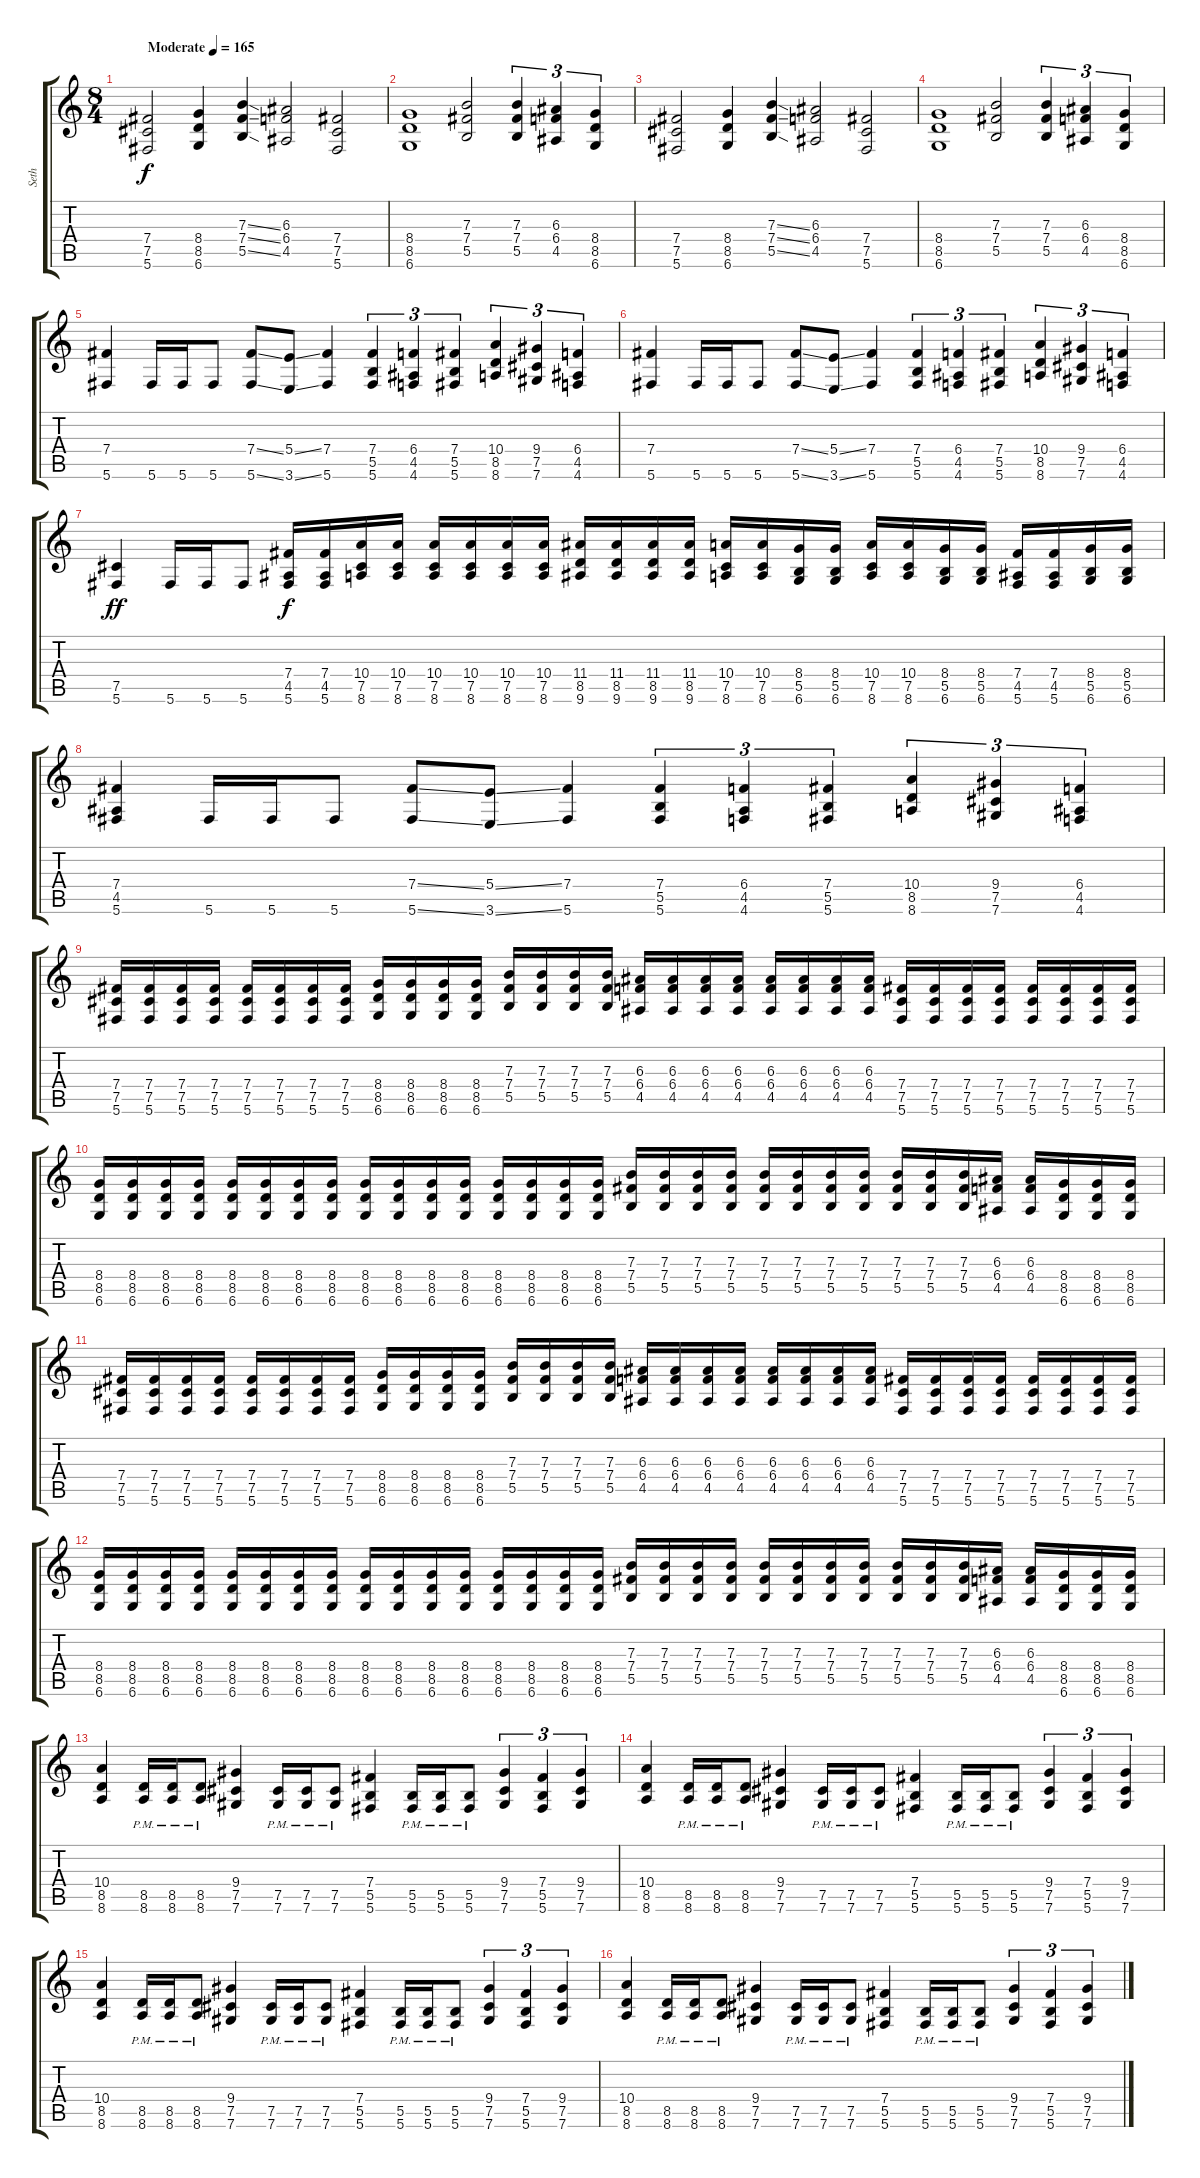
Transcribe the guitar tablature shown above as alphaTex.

\track ("Seth" "Seth") {instrument distortionguitar}
\staff {score tabs}
\tuning (Db4 Ab3 E3 B2 Gb2 Db2) {hide}
\ts (8 4)
\tempo (165 "Moderate")
\clef g2
\ks c
(7.4 7.5 5.6).2{dy f instrument distortionguitar} (8.4 8.5 6.6).4 (7.3{ss} 7.4{ss} 5.5{ss}).4 (6.3 6.4 4.5).2 (7.4 7.5 5.6).2 |
(8.4 8.5 6.6).1 (7.3 7.4 5.5).2 (7.3 7.4 5.5).4{tu (3 2)} (6.3 6.4 4.5).4{tu (3 2)} (8.4 8.5 6.6).4{tu (3 2)} |
(7.4 7.5 5.6).2 (8.4 8.5 6.6).4 (7.3{ss} 7.4{ss} 5.5{ss}).4 (6.3 6.4 4.5).2 (7.4 7.5 5.6).2 |
(8.4 8.5 6.6).1 (7.3 7.4 5.5).2 (7.3 7.4 5.5).4{tu (3 2)} (6.3 6.4 4.5).4{tu (3 2)} (8.4 8.5 6.6).4{tu (3 2)} |
(7.4 5.6).4 5.6.16 5.6.16 5.6.8 (7.4{ss} 5.6{ss}).8 (5.4{ss} 3.6{ss}).8 (7.4 5.6).4 (7.4 5.5 5.6).4{tu (3 2)} (6.4 4.5 4.6).4{tu (3 2)} (7.4 5.5 5.6).4{tu (3 2)} (10.4 8.5 8.6).4{tu (3 2)} (9.4 7.5 7.6).4{tu (3 2)} (6.4 4.5 4.6).4{tu (3 2)} |
(7.4 5.6).4 5.6.16 5.6.16 5.6.8 (7.4{ss} 5.6{ss}).8 (5.4{ss} 3.6{ss}).8 (7.4 5.6).4 (7.4 5.5 5.6).4{tu (3 2)} (6.4 4.5 4.6).4{tu (3 2)} (7.4 5.5 5.6).4{tu (3 2)} (10.4 8.5 8.6).4{tu (3 2)} (9.4 7.5 7.6).4{tu (3 2)} (6.4 4.5 4.6).4{tu (3 2)} |
(7.5 5.6).4{dy ff} 5.6.16 5.6.16 5.6.8 (7.4 4.5 5.6).16{dy f} (7.4 4.5 5.6).16 (10.4 7.5 8.6).16 (10.4 7.5 8.6).16 (10.4 7.5 8.6).16 (10.4 7.5 8.6).16 (10.4 7.5 8.6).16 (10.4 7.5 8.6).16 (11.4 8.5 9.6).16 (11.4 8.5 9.6).16 (11.4 8.5 9.6).16 (11.4 8.5 9.6).16 (10.4 7.5 8.6).16 (10.4 7.5 8.6).16 (8.4 5.5 6.6).16 (8.4 5.5 6.6).16 (10.4 7.5 8.6).16 (10.4 7.5 8.6).16 (8.4 5.5 6.6).16 (8.4 5.5 6.6).16 (7.4 4.5 5.6).16 (7.4 4.5 5.6).16 (8.4 5.5 6.6).16 (8.4 5.5 6.6).16 |
(7.4 4.5 5.6).4 5.6.16 5.6.16 5.6.8 (7.4{ss} 5.6{ss}).8 (5.4{ss} 3.6{ss}).8 (7.4 5.6).4 (7.4 5.5 5.6).4{tu (3 2)} (6.4 4.5 4.6).4{tu (3 2)} (7.4 5.5 5.6).4{tu (3 2)} (10.4 8.5 8.6).4{tu (3 2)} (9.4 7.5 7.6).4{tu (3 2)} (6.4 4.5 4.6).4{tu (3 2)} |
(7.4 7.5 5.6).16 (7.4 7.5 5.6).16 (7.4 7.5 5.6).16 (7.4 7.5 5.6).16 (7.4 7.5 5.6).16 (7.4 7.5 5.6).16 (7.4 7.5 5.6).16 (7.4 7.5 5.6).16 (8.4 8.5 6.6).16 (8.4 8.5 6.6).16 (8.4 8.5 6.6).16 (8.4 8.5 6.6).16 (7.3 7.4 5.5).16 (7.3 7.4 5.5).16 (7.3 7.4 5.5).16 (7.3 7.4 5.5).16 (6.3 6.4 4.5).16 (6.3 6.4 4.5).16 (6.3 6.4 4.5).16 (6.3 6.4 4.5).16 (6.3 6.4 4.5).16 (6.3 6.4 4.5).16 (6.3 6.4 4.5).16 (6.3 6.4 4.5).16 (7.4 7.5 5.6).16 (7.4 7.5 5.6).16 (7.4 7.5 5.6).16 (7.4 7.5 5.6).16 (7.4 7.5 5.6).16 (7.4 7.5 5.6).16 (7.4 7.5 5.6).16 (7.4 7.5 5.6).16 |
(8.4 8.5 6.6).16 (8.4 8.5 6.6).16 (8.4 8.5 6.6).16 (8.4 8.5 6.6).16 (8.4 8.5 6.6).16 (8.4 8.5 6.6).16 (8.4 8.5 6.6).16 (8.4 8.5 6.6).16 (8.4 8.5 6.6).16 (8.4 8.5 6.6).16 (8.4 8.5 6.6).16 (8.4 8.5 6.6).16 (8.4 8.5 6.6).16 (8.4 8.5 6.6).16 (8.4 8.5 6.6).16 (8.4 8.5 6.6).16 (7.3 7.4 5.5).16 (7.3 7.4 5.5).16 (7.3 7.4 5.5).16 (7.3 7.4 5.5).16 (7.3 7.4 5.5).16 (7.3 7.4 5.5).16 (7.3 7.4 5.5).16 (7.3 7.4 5.5).16 (7.3 7.4 5.5).16 (7.3 7.4 5.5).16 (7.3 7.4 5.5).16 (6.3 6.4 4.5).16 (6.3 6.4 4.5).16 (8.4 8.5 6.6).16 (8.4 8.5 6.6).16 (8.4 8.5 6.6).16 |
(7.4 7.5 5.6).16 (7.4 7.5 5.6).16 (7.4 7.5 5.6).16 (7.4 7.5 5.6).16 (7.4 7.5 5.6).16 (7.4 7.5 5.6).16 (7.4 7.5 5.6).16 (7.4 7.5 5.6).16 (8.4 8.5 6.6).16 (8.4 8.5 6.6).16 (8.4 8.5 6.6).16 (8.4 8.5 6.6).16 (7.3 7.4 5.5).16 (7.3 7.4 5.5).16 (7.3 7.4 5.5).16 (7.3 7.4 5.5).16 (6.3 6.4 4.5).16 (6.3 6.4 4.5).16 (6.3 6.4 4.5).16 (6.3 6.4 4.5).16 (6.3 6.4 4.5).16 (6.3 6.4 4.5).16 (6.3 6.4 4.5).16 (6.3 6.4 4.5).16 (7.4 7.5 5.6).16 (7.4 7.5 5.6).16 (7.4 7.5 5.6).16 (7.4 7.5 5.6).16 (7.4 7.5 5.6).16 (7.4 7.5 5.6).16 (7.4 7.5 5.6).16 (7.4 7.5 5.6).16 |
(8.4 8.5 6.6).16 (8.4 8.5 6.6).16 (8.4 8.5 6.6).16 (8.4 8.5 6.6).16 (8.4 8.5 6.6).16 (8.4 8.5 6.6).16 (8.4 8.5 6.6).16 (8.4 8.5 6.6).16 (8.4 8.5 6.6).16 (8.4 8.5 6.6).16 (8.4 8.5 6.6).16 (8.4 8.5 6.6).16 (8.4 8.5 6.6).16 (8.4 8.5 6.6).16 (8.4 8.5 6.6).16 (8.4 8.5 6.6).16 (7.3 7.4 5.5).16 (7.3 7.4 5.5).16 (7.3 7.4 5.5).16 (7.3 7.4 5.5).16 (7.3 7.4 5.5).16 (7.3 7.4 5.5).16 (7.3 7.4 5.5).16 (7.3 7.4 5.5).16 (7.3 7.4 5.5).16 (7.3 7.4 5.5).16 (7.3 7.4 5.5).16 (6.3 6.4 4.5).16 (6.3 6.4 4.5).16 (8.4 8.5 6.6).16 (8.4 8.5 6.6).16 (8.4 8.5 6.6).16 |
(10.4 8.5 8.6).4 (8.5{pm} 8.6{pm}).16 (8.5{pm} 8.6{pm}).16 (8.5{pm} 8.6{pm}).8 (9.4 7.5 7.6).4 (7.5{pm} 7.6{pm}).16 (7.5{pm} 7.6{pm}).16 (7.5{pm} 7.6{pm}).8 (7.4 5.5 5.6).4 (5.5{pm} 5.6{pm}).16 (5.5{pm} 5.6{pm}).16 (5.5{pm} 5.6{pm}).8 (9.4 7.5 7.6).4{tu (3 2)} (7.4 5.5 5.6).4{tu (3 2)} (9.4 7.5 7.6).4{tu (3 2)} |
(10.4 8.5 8.6).4 (8.5{pm} 8.6{pm}).16 (8.5{pm} 8.6{pm}).16 (8.5{pm} 8.6{pm}).8 (9.4 7.5 7.6).4 (7.5{pm} 7.6{pm}).16 (7.5{pm} 7.6{pm}).16 (7.5{pm} 7.6{pm}).8 (7.4 5.5 5.6).4 (5.5{pm} 5.6{pm}).16 (5.5{pm} 5.6{pm}).16 (5.5{pm} 5.6{pm}).8 (9.4 7.5 7.6).4{tu (3 2)} (7.4 5.5 5.6).4{tu (3 2)} (9.4 7.5 7.6).4{tu (3 2)} |
(10.4 8.5 8.6).4 (8.5{pm} 8.6{pm}).16 (8.5{pm} 8.6{pm}).16 (8.5{pm} 8.6{pm}).8 (9.4 7.5 7.6).4 (7.5{pm} 7.6{pm}).16 (7.5{pm} 7.6{pm}).16 (7.5{pm} 7.6{pm}).8 (7.4 5.5 5.6).4 (5.5{pm} 5.6{pm}).16 (5.5{pm} 5.6{pm}).16 (5.5{pm} 5.6{pm}).8 (9.4 7.5 7.6).4{tu (3 2)} (7.4 5.5 5.6).4{tu (3 2)} (9.4 7.5 7.6).4{tu (3 2)} |
(10.4 8.5 8.6).4 (8.5{pm} 8.6{pm}).16 (8.5{pm} 8.6{pm}).16 (8.5{pm} 8.6{pm}).8 (9.4 7.5 7.6).4 (7.5{pm} 7.6{pm}).16 (7.5{pm} 7.6{pm}).16 (7.5{pm} 7.6{pm}).8 (7.4 5.5 5.6).4 (5.5{pm} 5.6{pm}).16 (5.5{pm} 5.6{pm}).16 (5.5{pm} 5.6{pm}).8 (9.4 7.5 7.6).4{tu (3 2)} (7.4 5.5 5.6).4{tu (3 2)} (9.4 7.5 7.6).4{tu (3 2)}
